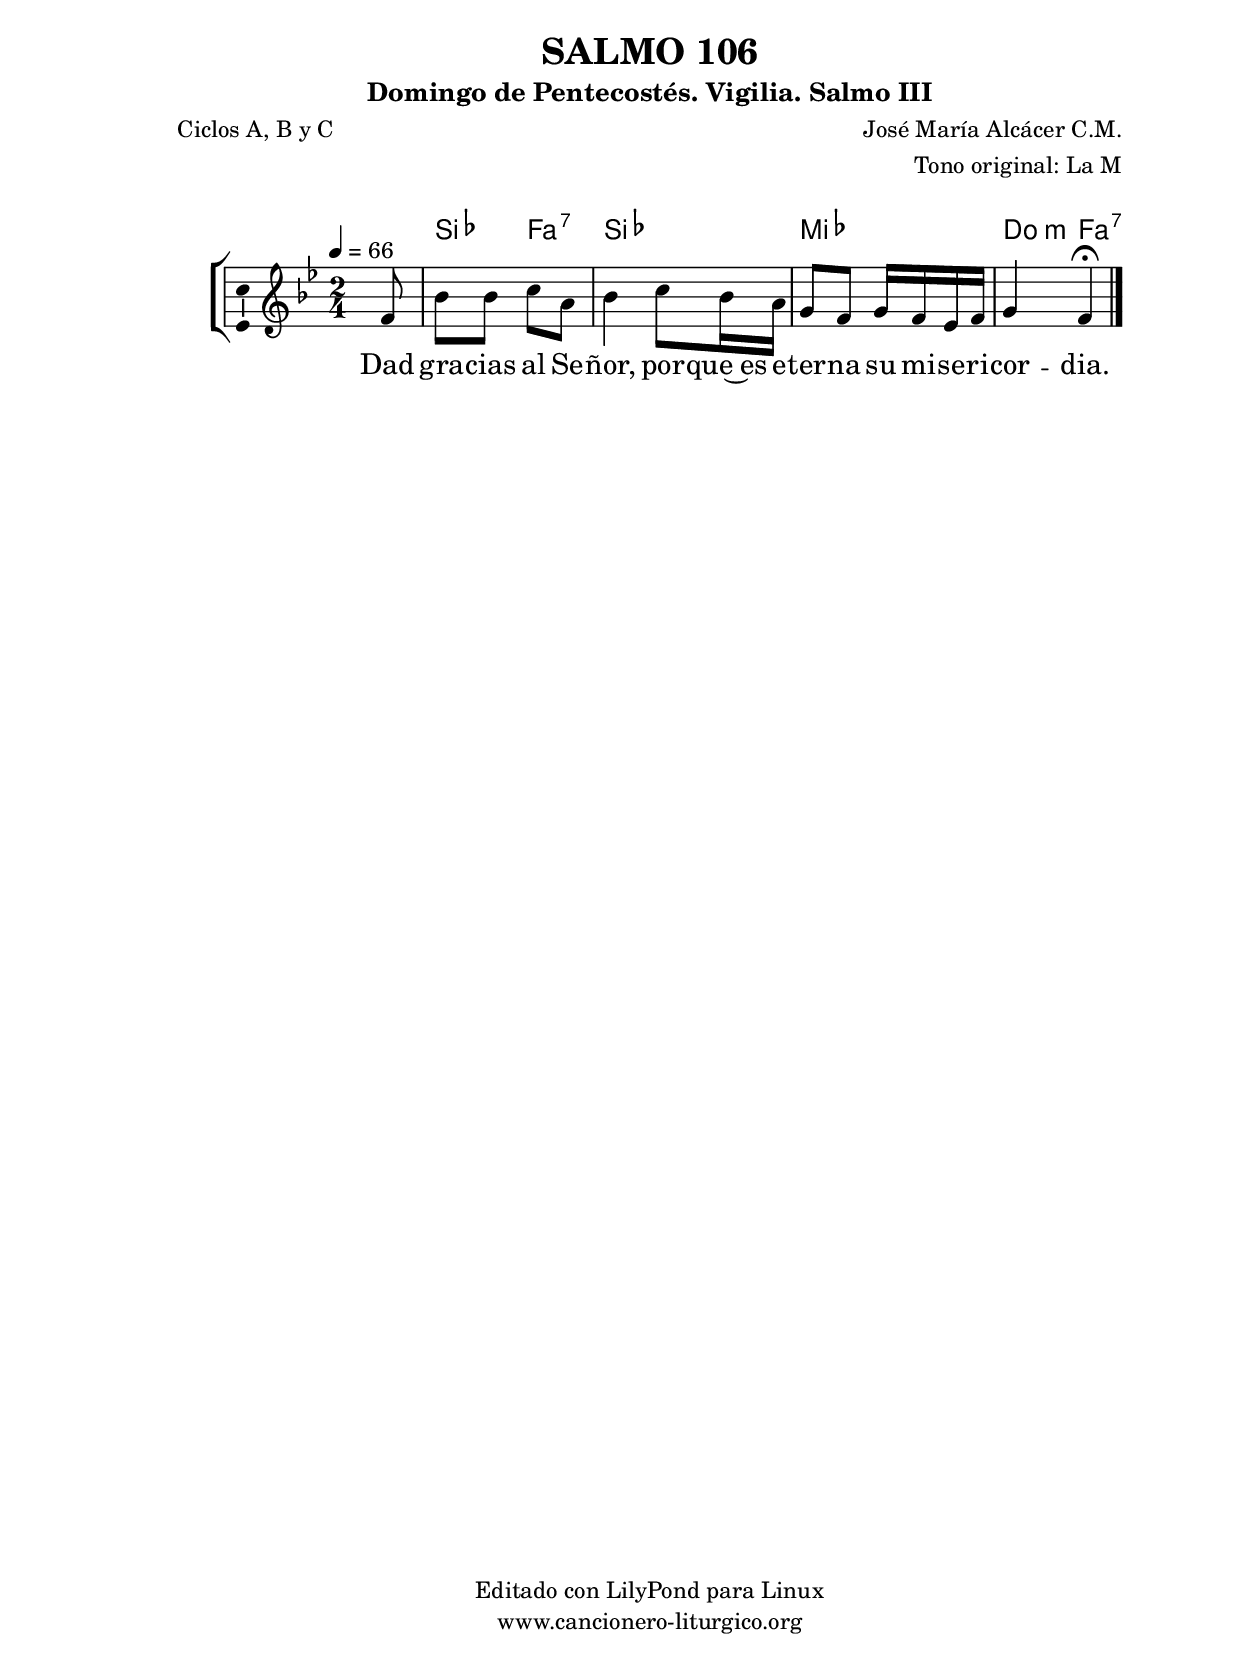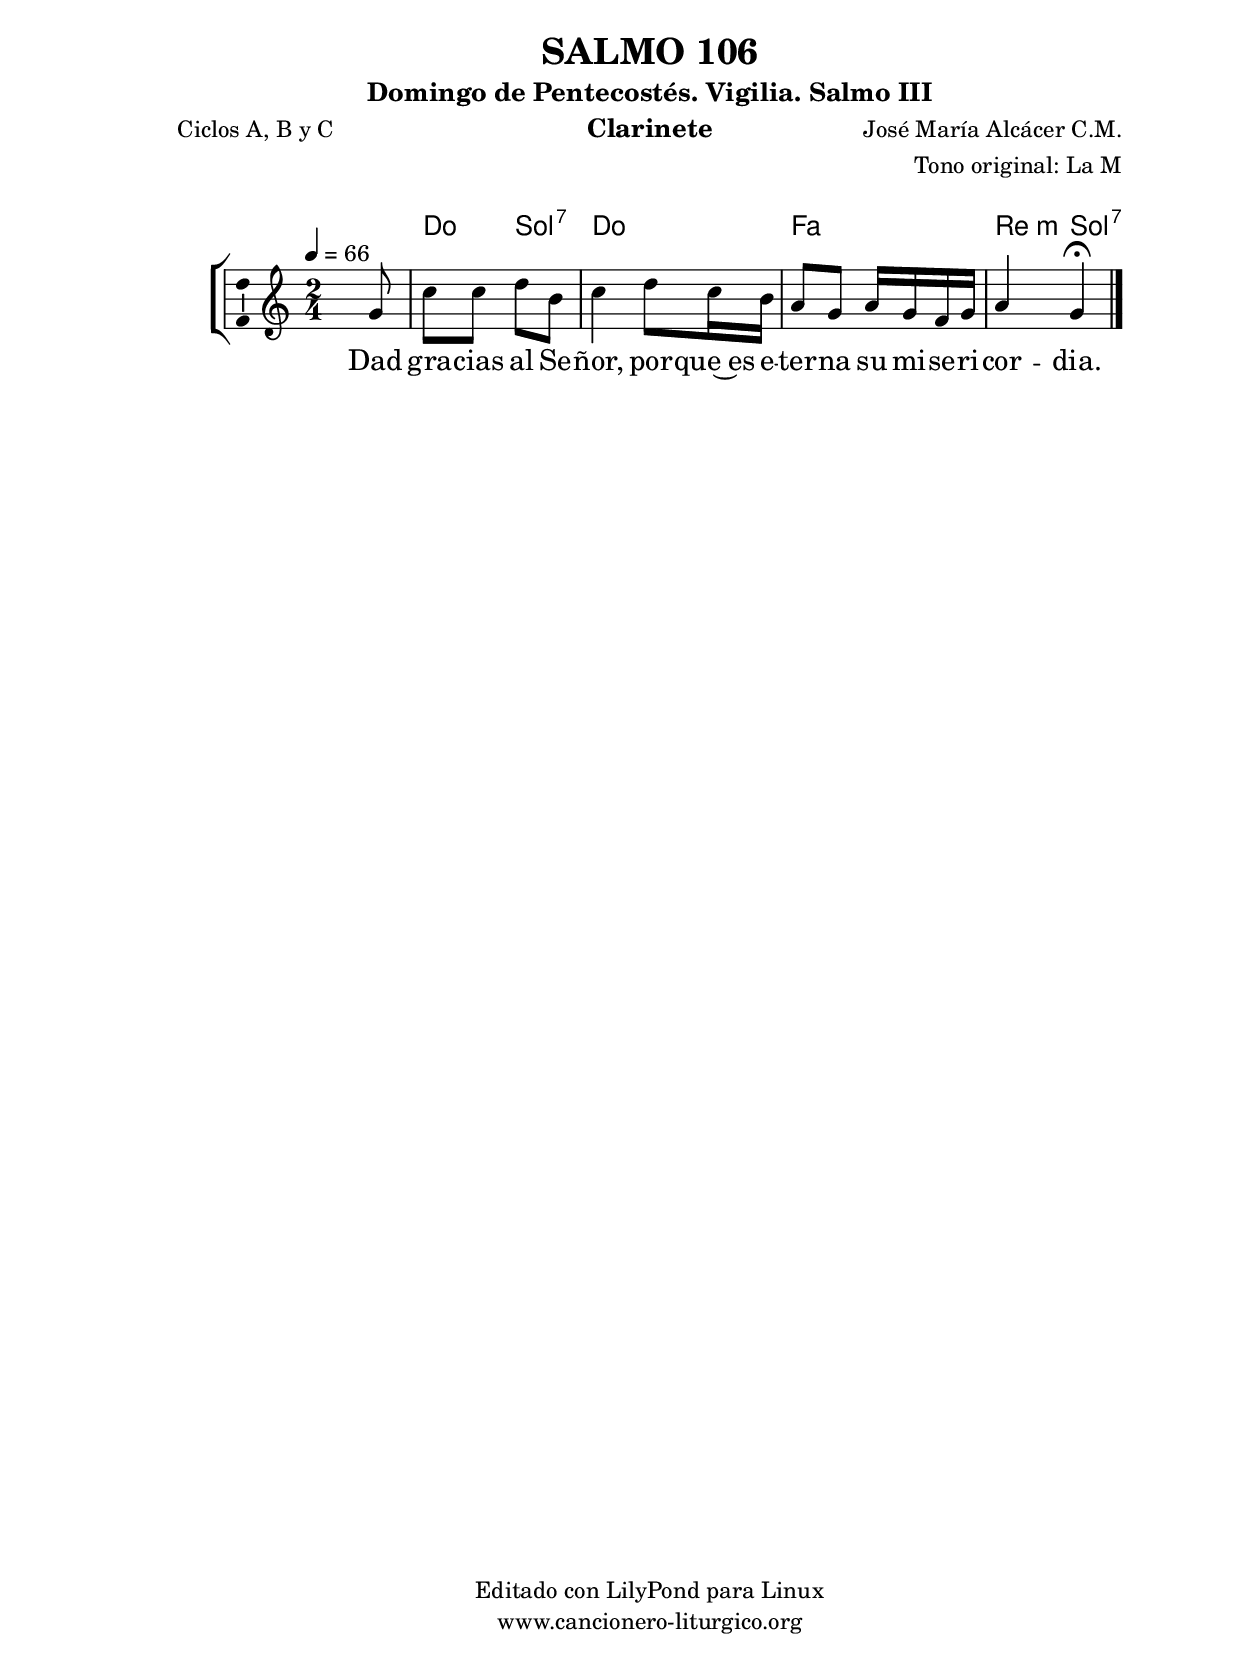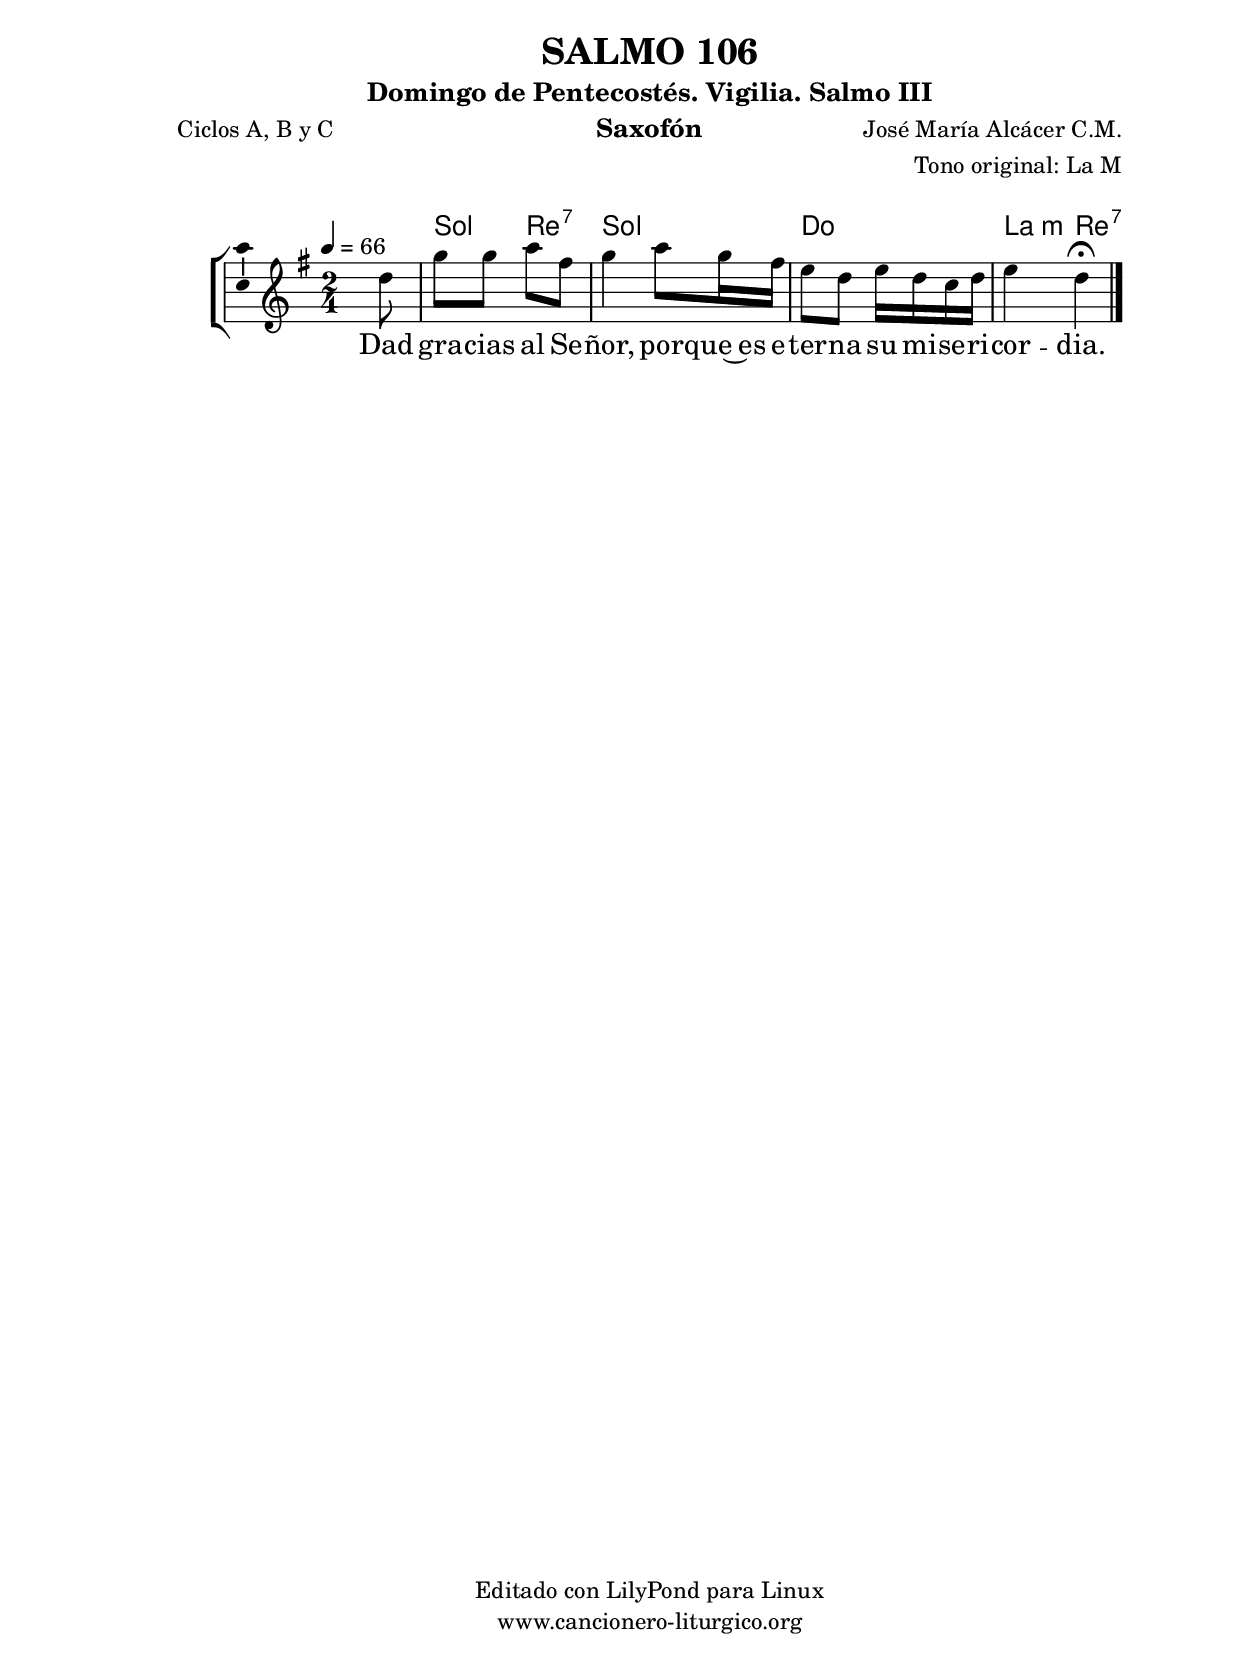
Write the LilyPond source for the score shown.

%
%para convertir .midi en .wav:
%timidity filename.midi -Ow -o finename.wav
%
%
%Para convertir de .wav a .mp3:
%lame -h -m j filename.wav
%
%
%para escuchar el midi:
%timidity nombrefichero.midi
%


%versión de lilypond para la que se ha escrito esta partitura:
\version "2.16.0"

	%Tamaño papel
	#(set-default-paper-size "a4")
	%Tamaño partitura
	#(set-global-staff-size 20)
	%No responde al pulsar sobre una nota
	#(ly:set-option 'point-and-click #f)

%parámetros del encabezamiento:
\header {
	title = "SALMO 106"
	subtitle = "Domingo de Pentecostés. Vigilia. Salmo III"
	composer = "José María Alcácer C.M."
	poet = "Ciclos A, B y C"
	meter = ""
	arranger = "Tono original: La M"
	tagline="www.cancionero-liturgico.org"
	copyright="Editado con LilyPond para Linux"
	tiempo = "Pentecostés"
	usos = "Salmo"
	letra = "Dad gracias al Señor, porque es eterna su misericordia."
	}

%parámetros asociados al papel:
\paper  {
	oddHeaderMarkup = \markup {\fill-line { \on-the-fly #not-first-page \fromproperty #'header:title \on-the-fly #not-first-page \fromproperty #'header:composer }}
	evenHeaderMarkup = \markup {\fill-line { \fromproperty #'header:composer \fromproperty #'header:title }}
	#(set-paper-size "a4")
	print-page-number = ##f
	first-page-number = 1
	print-first-page-number = ##f
%	head-separation = 3.0 \cm
	top-margin = 2.0 \cm
	bottom-margin = 0.5\cm
%%%	bottom-margin = -1.0\cm
	left-margin = 3.0 \cm
	line-width = 16.0 \cm 
	indent = 8\mm
	interscoreline = 2.\mm
	between-system-space = 15\mm
%	para que las partituras no llenen la hoja:
	ragged-bottom = ##t
%	idem para la última hoja:
	ragged-last-bottom = ##f
%	para que las partituras llenen el ancho del papel:
	ragged-last = ##f
	after-title-space = 2.5 \cm
%page-count=1
%system-count=8

	%Flexible Vertical Spacing
%	markup-markup-spacing =
%	#'((basic-distance . 15) (minimum-distance . 15) (padding . 3))
	markup-system-spacing =
	#'((basic-distance . 15) (minimum-distance . 15) (padding . 3))
	system-system-spacing =
	#'((basic-distance . 15) (minimum-distance . 15) (padding . 3))
	score-system-spacing =
	#'((basic-distance . 15) (minimum-distance . 15) (padding . 5))
%	top-system-spacing = % header
%	#'((basic-distance . 8) (minimum-distance . 0) (padding . 3))
%	top-markup-spacing =
%	#'((basic-distance . 20) (minimum-distance . 20) (padding . 3))
	last-bottom-spacing = % footer
	#'((basic-distance . 5) (minimum-distance . 5) (padding . 3))
%	score-markup-spacing =
%	#'((basic-distance . 16) (minimum-distance . 13) (padding . 3))

	}


%parámetros que afectan a toda la partitura:
global =  {
	%clave de sol (G):
	\clef G
	%armadura:
	\transpose a bes
	\key a \major
	\tempo 4=66
	\set Score.tempoHideNote = ##f
	}


acordes = {
	\italianChords
	\chordmode {
	\transpose a bes
{
s2
a4 e:7 a2 d b4:m e:7
	}
	}
}


melodia = 
	\transpose a bes
{
	\relative c'{
	\time 2/4

s4 s8 e8
a8 a b gis
a4 b8 a16 gis
fis8 e fis16 e d e
fis4 e \fermata

	\bar "|."
	}
	}


texto = \lyricmode {
Dad gra -- cias al Se -- ñor,
por -- que~es e -- ter -- na su mi -- se -- ri -- cor -- dia.
	}


acordesStaff = \context ChordNames = acordesStaff <<
	\set chordChanges = ##t
	\acordes
	>>


vozStaff = \context Voice = vozStaff
\with {\consists "Ambitus_engraver"}
<<
%	\set Staff.instrumentName = ""
%	\set Staff.shortInstrumentName = ""
%	\set Staff.midiInstrument = #"clarinet"
%	\set Staff.midiInstrument = #"cello"
%	\set Staff.midiInstrument = #"flute"
	\set Staff.midiInstrument = #"electric guitar (jazz)"
%	\set Staff.midiInstrument = #"english horn"
%	\set Staff.midiInstrument = #"violin"
%	\set Staff.midiInstrument = #"glockenspiel"
	\set Staff.midiMinimumVolume = #0.7
	\set Staff.midiMaximumVolume = #0.9
	\global
	\melodia
	>>


textoStaff = \context Lyrics = textoStaff <<
	\lyricsto vozStaff \texto
	>>

\book {
	\score {
		\context ChoirStaff {
			\override StaffGroup.SystemStartBracket #'collapse-height = #1
			\override Score.SystemStartBar #'collapse-height = #1
			<<
			\acordesStaff
			\vozStaff
			\textoStaff
			>>
			}
		\layout {
	    		\context {
				\Lyrics
				\override LyricText #'font-size = #2
				}
	   		 \context {
				\Score
				%fontSize = #3
				\override StaffSymbol #'staff-space = #(magstep +3)
				%\override Beam #'thickness = #0.55
				%\override SpacingSpanner #'spacing-increment = #1.0
				%\override Slur #'height-limit = #1.5
				}
			}
		}
	\score {
		\unfoldRepeats
		\context ChoirStaff {
			<<
			\acordesStaff
			\vozStaff
			>>
			}
		\midi {
	  		\context {
	  			\Score
				tempoWholesPerMinute = #(ly:make-moment 70 4)
				}
			}
		}
	}

%Partitura para clarinete
#(define output-suffix "C")
\book {
	\header{
		instrument = "Clarinete"
		}
	\score {
		\context ChoirStaff {
			\override StaffGroup.SystemStartBracket #'collapse-height = #1
			\override Score.SystemStartBar #'collapse-height = #1
\transpose c d
			<<
			\acordesStaff
			\vozStaff
			\textoStaff
			>>
			}
		\layout {
	    		\context {
				\Lyrics
				\override LyricText #'font-size = #2
				}
	   		 \context {
				\Score
				%fontSize = #3
				\override StaffSymbol #'staff-space = #(magstep +3)
				%\override Beam #'thickness = #0.55
				%\override SpacingSpanner #'spacing-increment = #1.0
				%\override Slur #'height-limit = #1.5
				}
			}
		}
	}

%Partitura para saxofón
#(define output-suffix "S")
\book {
	\header{
		instrument = "Saxofón"
		}
	\score {
		\context ChoirStaff {
			\override StaffGroup.SystemStartBracket #'collapse-height = #1
			\override Score.SystemStartBar #'collapse-height = #1
\transpose c a
			<<
			\acordesStaff
			\vozStaff
			\textoStaff
			>>
			}
		\layout {
	    		\context {
				\Lyrics
				\override LyricText #'font-size = #2
				}
	   		 \context {
				\Score
				%fontSize = #3
				\override StaffSymbol #'staff-space = #(magstep +3)
				%\override Beam #'thickness = #0.55
				%\override SpacingSpanner #'spacing-increment = #1.0
				%\override Slur #'height-limit = #1.5
				}
			}
		}
	}

